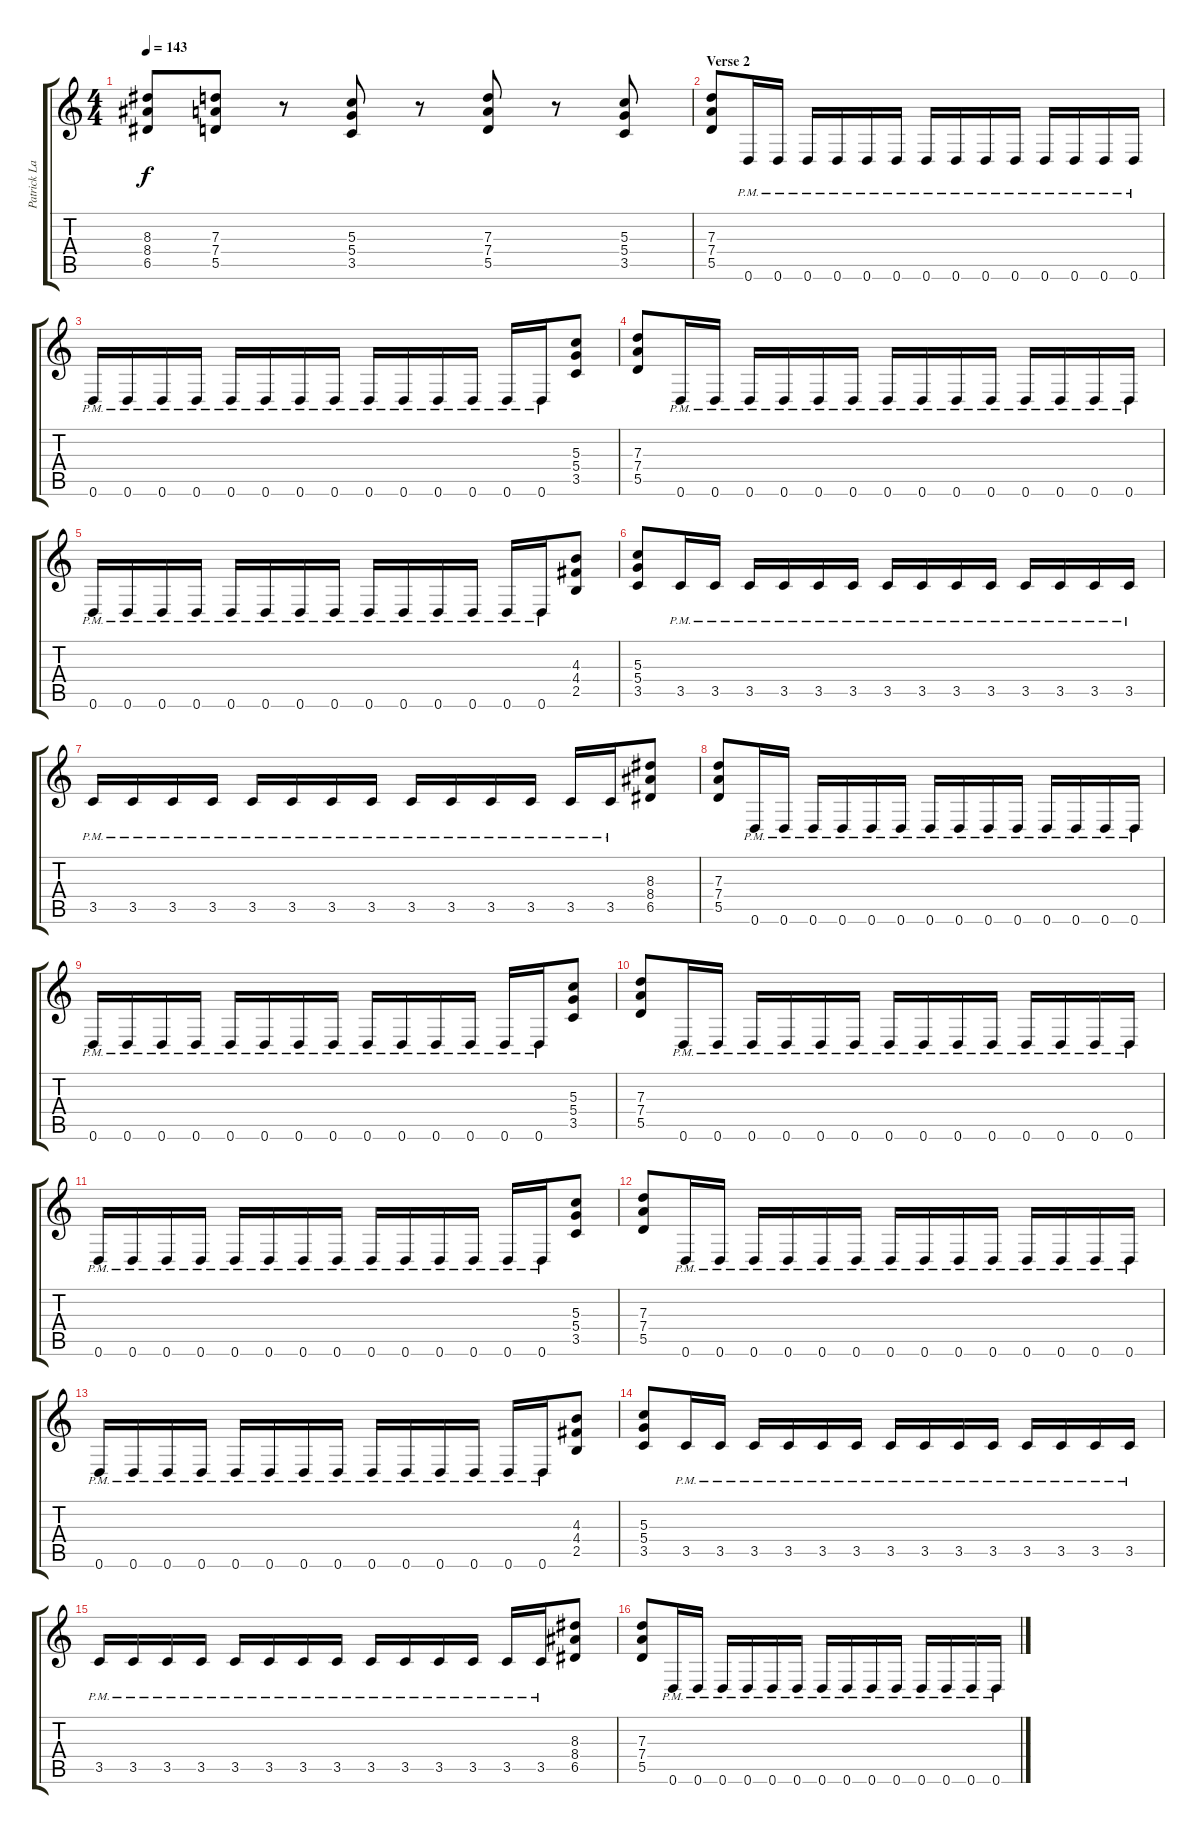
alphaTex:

\track ("Patrick Lachman" "Patrick La") {instrument distortionguitar}
\staff {score tabs}
\tuning (E4 B3 G3 D3 A2 D2) {hide}
\ts (4 4)
\tempo 143
\clef g2
\ks c
(8.3 8.4 6.5).8{dy f} (7.3 7.4 5.5).8 r.8 (5.3 5.4 3.5).8 r.8 (7.3 7.4 5.5).8 r.8 (5.3 5.4 3.5).8 |
\section ("" "Verse 2")
(7.3 7.4 5.5).8 0.6{pm}.16 0.6{pm}.16 0.6{pm}.16 0.6{pm}.16 0.6{pm}.16 0.6{pm}.16 0.6{pm}.16 0.6{pm}.16 0.6{pm}.16 0.6{pm}.16 0.6{pm}.16 0.6{pm}.16 0.6{pm}.16 0.6{pm}.16 |
0.6{pm}.16 0.6{pm}.16 0.6{pm}.16 0.6{pm}.16 0.6{pm}.16 0.6{pm}.16 0.6{pm}.16 0.6{pm}.16 0.6{pm}.16 0.6{pm}.16 0.6{pm}.16 0.6{pm}.16 0.6{pm}.16 0.6{pm}.16 (5.3 5.4 3.5).8 |
(7.3 7.4 5.5).8 0.6{pm}.16 0.6{pm}.16 0.6{pm}.16 0.6{pm}.16 0.6{pm}.16 0.6{pm}.16 0.6{pm}.16 0.6{pm}.16 0.6{pm}.16 0.6{pm}.16 0.6{pm}.16 0.6{pm}.16 0.6{pm}.16 0.6{pm}.16 |
0.6{pm}.16 0.6{pm}.16 0.6{pm}.16 0.6{pm}.16 0.6{pm}.16 0.6{pm}.16 0.6{pm}.16 0.6{pm}.16 0.6{pm}.16 0.6{pm}.16 0.6{pm}.16 0.6{pm}.16 0.6{pm}.16 0.6{pm}.16 (4.3 4.4 2.5).8 |
(5.3 5.4 3.5).8 3.5{pm}.16 3.5{pm}.16 3.5{pm}.16 3.5{pm}.16 3.5{pm}.16 3.5{pm}.16 3.5{pm}.16 3.5{pm}.16 3.5{pm}.16 3.5{pm}.16 3.5{pm}.16 3.5{pm}.16 3.5{pm}.16 3.5{pm}.16 |
3.5{pm}.16 3.5{pm}.16 3.5{pm}.16 3.5{pm}.16 3.5{pm}.16 3.5{pm}.16 3.5{pm}.16 3.5{pm}.16 3.5{pm}.16 3.5{pm}.16 3.5{pm}.16 3.5{pm}.16 3.5{pm}.16 3.5{pm}.16 (8.3 8.4 6.5).8 |
(7.3 7.4 5.5).8 0.6{pm}.16 0.6{pm}.16 0.6{pm}.16 0.6{pm}.16 0.6{pm}.16 0.6{pm}.16 0.6{pm}.16 0.6{pm}.16 0.6{pm}.16 0.6{pm}.16 0.6{pm}.16 0.6{pm}.16 0.6{pm}.16 0.6{pm}.16 |
0.6{pm}.16 0.6{pm}.16 0.6{pm}.16 0.6{pm}.16 0.6{pm}.16 0.6{pm}.16 0.6{pm}.16 0.6{pm}.16 0.6{pm}.16 0.6{pm}.16 0.6{pm}.16 0.6{pm}.16 0.6{pm}.16 0.6{pm}.16 (5.3 5.4 3.5).8 |
(7.3 7.4 5.5).8 0.6{pm}.16 0.6{pm}.16 0.6{pm}.16 0.6{pm}.16 0.6{pm}.16 0.6{pm}.16 0.6{pm}.16 0.6{pm}.16 0.6{pm}.16 0.6{pm}.16 0.6{pm}.16 0.6{pm}.16 0.6{pm}.16 0.6{pm}.16 |
0.6{pm}.16 0.6{pm}.16 0.6{pm}.16 0.6{pm}.16 0.6{pm}.16 0.6{pm}.16 0.6{pm}.16 0.6{pm}.16 0.6{pm}.16 0.6{pm}.16 0.6{pm}.16 0.6{pm}.16 0.6{pm}.16 0.6{pm}.16 (5.3 5.4 3.5).8 |
(7.3 7.4 5.5).8 0.6{pm}.16 0.6{pm}.16 0.6{pm}.16 0.6{pm}.16 0.6{pm}.16 0.6{pm}.16 0.6{pm}.16 0.6{pm}.16 0.6{pm}.16 0.6{pm}.16 0.6{pm}.16 0.6{pm}.16 0.6{pm}.16 0.6{pm}.16 |
0.6{pm}.16 0.6{pm}.16 0.6{pm}.16 0.6{pm}.16 0.6{pm}.16 0.6{pm}.16 0.6{pm}.16 0.6{pm}.16 0.6{pm}.16 0.6{pm}.16 0.6{pm}.16 0.6{pm}.16 0.6{pm}.16 0.6{pm}.16 (4.3 4.4 2.5).8 |
(5.3 5.4 3.5).8 3.5{pm}.16 3.5{pm}.16 3.5{pm}.16 3.5{pm}.16 3.5{pm}.16 3.5{pm}.16 3.5{pm}.16 3.5{pm}.16 3.5{pm}.16 3.5{pm}.16 3.5{pm}.16 3.5{pm}.16 3.5{pm}.16 3.5{pm}.16 |
3.5{pm}.16 3.5{pm}.16 3.5{pm}.16 3.5{pm}.16 3.5{pm}.16 3.5{pm}.16 3.5{pm}.16 3.5{pm}.16 3.5{pm}.16 3.5{pm}.16 3.5{pm}.16 3.5{pm}.16 3.5{pm}.16 3.5{pm}.16 (8.3 8.4 6.5).8 |
(7.3 7.4 5.5).8 0.6{pm}.16 0.6{pm}.16 0.6{pm}.16 0.6{pm}.16 0.6{pm}.16 0.6{pm}.16 0.6{pm}.16 0.6{pm}.16 0.6{pm}.16 0.6{pm}.16 0.6{pm}.16 0.6{pm}.16 0.6{pm}.16 0.6{pm}.16
